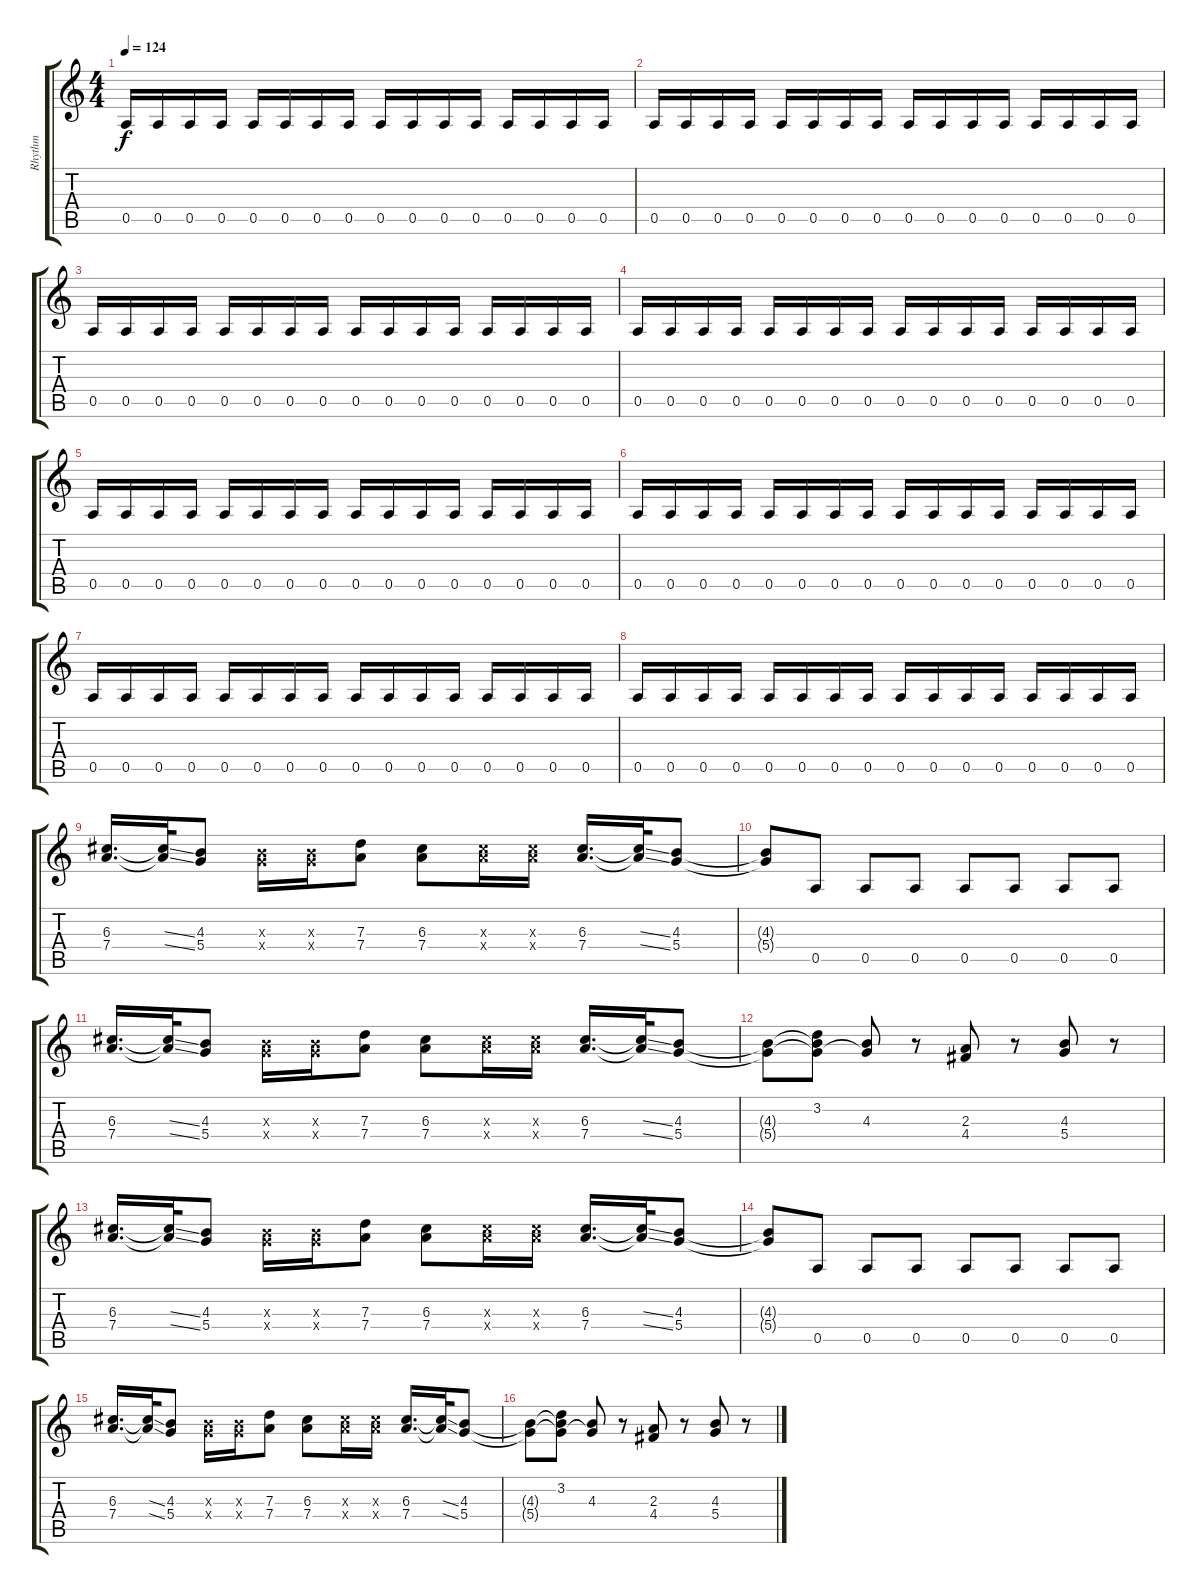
\track ("Rhythm" "Rhythm") {instrument distortionguitar}
\staff {score tabs}
\tuning (E4 B3 G3 D3 A2 E2) {hide}
\ts (4 4)
\tempo 124
\clef g2
\ks c
0.5.16{dy f} 0.5.16 0.5.16 0.5.16 0.5.16 0.5.16 0.5.16 0.5.16 0.5.16 0.5.16 0.5.16 0.5.16 0.5.16 0.5.16 0.5.16 0.5.16 |
0.5.16 0.5.16 0.5.16 0.5.16 0.5.16 0.5.16 0.5.16 0.5.16 0.5.16 0.5.16 0.5.16 0.5.16 0.5.16 0.5.16 0.5.16 0.5.16 |
0.5.16 0.5.16 0.5.16 0.5.16 0.5.16 0.5.16 0.5.16 0.5.16 0.5.16 0.5.16 0.5.16 0.5.16 0.5.16 0.5.16 0.5.16 0.5.16 |
0.5.16 0.5.16 0.5.16 0.5.16 0.5.16 0.5.16 0.5.16 0.5.16 0.5.16 0.5.16 0.5.16 0.5.16 0.5.16 0.5.16 0.5.16 0.5.16 |
0.5.16 0.5.16 0.5.16 0.5.16 0.5.16 0.5.16 0.5.16 0.5.16 0.5.16 0.5.16 0.5.16 0.5.16 0.5.16 0.5.16 0.5.16 0.5.16 |
0.5.16 0.5.16 0.5.16 0.5.16 0.5.16 0.5.16 0.5.16 0.5.16 0.5.16 0.5.16 0.5.16 0.5.16 0.5.16 0.5.16 0.5.16 0.5.16 |
0.5.16 0.5.16 0.5.16 0.5.16 0.5.16 0.5.16 0.5.16 0.5.16 0.5.16 0.5.16 0.5.16 0.5.16 0.5.16 0.5.16 0.5.16 0.5.16 |
0.5.16 0.5.16 0.5.16 0.5.16 0.5.16 0.5.16 0.5.16 0.5.16 0.5.16 0.5.16 0.5.16 0.5.16 0.5.16 0.5.16 0.5.16 0.5.16 |
(6.3 7.4).16{d} (6.3{ss t} 7.4{ss t}).32 (4.3 5.4).8 (4.3{x} 5.4{x}).16 (4.3{x} 5.4{x}).16 (7.3 7.4).8 (6.3 7.4).8 (6.3{x} 7.4{x}).16 (6.3{x} 7.4{x}).16 (6.3 7.4).16{d} (6.3{ss t} 7.4{ss t}).32 (4.3 5.4).8 |
(4.3{t} 5.4{t}).8 0.5.8 0.5.8 0.5.8 0.5.8 0.5.8 0.5.8 0.5.8 |
(6.3 7.4).16{d} (6.3{ss t} 7.4{ss t}).32 (4.3 5.4).8 (4.3{x} 5.4{x}).16 (4.3{x} 5.4{x}).16 (7.3 7.4).8 (6.3 7.4).8 (6.3{x} 7.4{x}).16 (6.3{x} 7.4{x}).16 (6.3 7.4).16{d} (6.3{ss t} 7.4{ss t}).32 (4.3 5.4).8 |
(4.3{t} 5.4{t}).8 (3.2 4.3{t} 5.4{t}).8 (4.3 5.4{t}).8 r.8 (2.3 4.4).8 r.8 (4.3 5.4).8 r.8 |
(6.3 7.4).16{d} (6.3{ss t} 7.4{ss t}).32 (4.3 5.4).8 (4.3{x} 5.4{x}).16 (4.3{x} 5.4{x}).16 (7.3 7.4).8 (6.3 7.4).8 (6.3{x} 7.4{x}).16 (6.3{x} 7.4{x}).16 (6.3 7.4).16{d} (6.3{ss t} 7.4{ss t}).32 (4.3 5.4).8 |
(4.3{t} 5.4{t}).8 0.5.8 0.5.8 0.5.8 0.5.8 0.5.8 0.5.8 0.5.8 |
(6.3 7.4).16{d} (6.3{ss t} 7.4{ss t}).32 (4.3 5.4).8 (4.3{x} 5.4{x}).16 (4.3{x} 5.4{x}).16 (7.3 7.4).8 (6.3 7.4).8 (6.3{x} 7.4{x}).16 (6.3{x} 7.4{x}).16 (6.3 7.4).16{d} (6.3{ss t} 7.4{ss t}).32 (4.3 5.4).8 |
(4.3{t} 5.4{t}).8 (3.2 4.3{t} 5.4{t}).8 (4.3 5.4{t}).8 r.8 (2.3 4.4).8 r.8 (4.3 5.4).8 r.8
